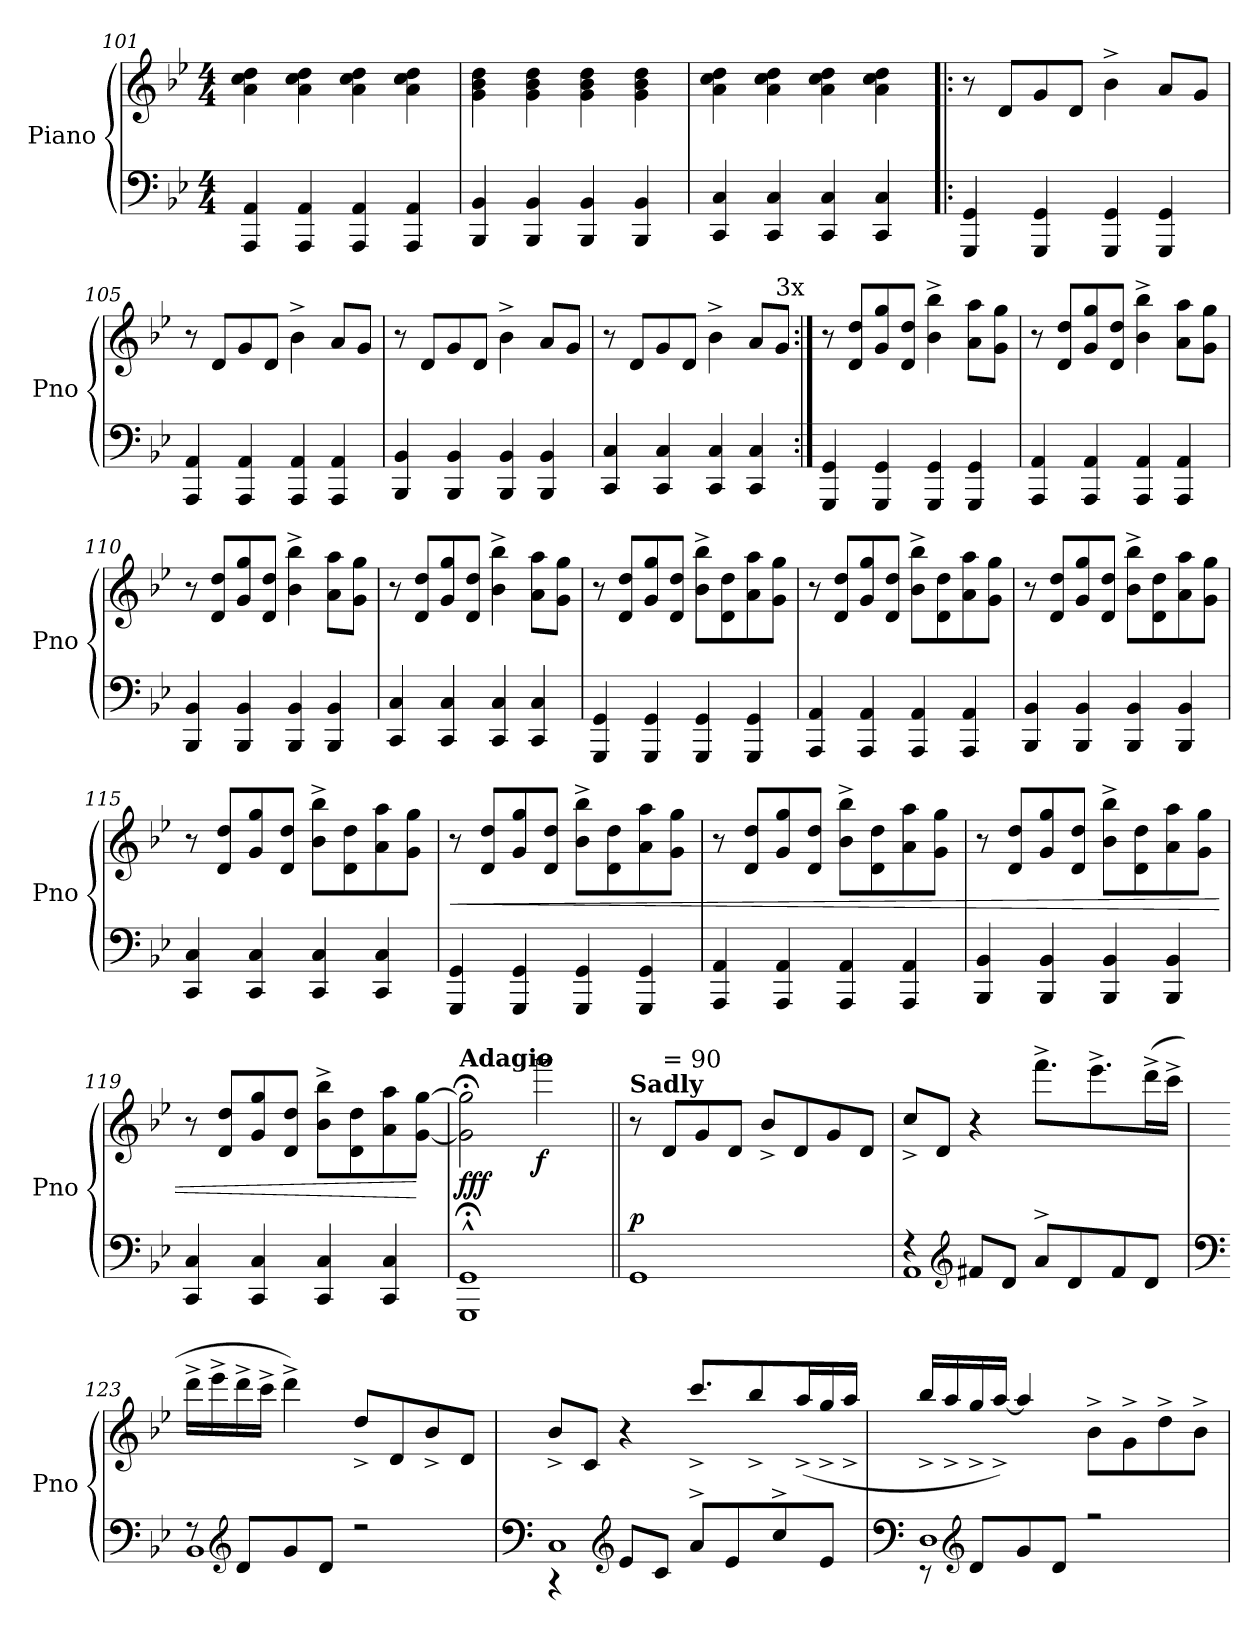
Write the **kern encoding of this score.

**kern	**kern	**dynam
*part1	*part1	*part1
*staff2	*staff1	*staff1/2
*I"Piano	*	*
*I'Pno	*	*
*clefF4	*clefG2	*
*k[b-e-]	*k[b-e-]	*
*B-:	*B-:	*
*M4/4	*M4/4	*
=101	=101	=101
4AAA/ 4AA/	4a\ 4cc\ 4dd\	.
4AAA/ 4AA/	4a\ 4cc\ 4dd\	.
4AAA/ 4AA/	4a\ 4cc\ 4dd\	.
4AAA/ 4AA/	4a\ 4cc\ 4dd\	.
=102	=102	=102
4BBB-/ 4BB-/	4g\ 4b-\ 4dd\	.
4BBB-/ 4BB-/	4g\ 4b-\ 4dd\	.
4BBB-/ 4BB-/	4g\ 4b-\ 4dd\	.
4BBB-/ 4BB-/	4g\ 4b-\ 4dd\	.
=103	=103	=103
4CC/ 4C/	4a\ 4cc\ 4dd\	.
4CC/ 4C/	4a\ 4cc\ 4dd\	.
4CC/ 4C/	4a\ 4cc\ 4dd\	.
4CC/ 4C/	4a\ 4cc\ 4dd\	.
=104!|:	=104!|:	=104!|:
4GGG/ 4GG/	8r	.
.	8d/L	.
4GGG/ 4GG/	8g/	.
.	8d/J	.
4GGG/ 4GG/	4b-^\	.
4GGG/ 4GG/	8a/L	.
.	8g/J	.
=105	=105	=105
4AAA/ 4AA/	8r	.
.	8d/L	.
4AAA/ 4AA/	8g/	.
.	8d/J	.
4AAA/ 4AA/	4b-^\	.
4AAA/ 4AA/	8a/L	.
.	8g/J	.
=106	=106	=106
4BBB-/ 4BB-/	8r	.
.	8d/L	.
4BBB-/ 4BB-/	8g/	.
.	8d/J	.
4BBB-/ 4BB-/	4b-^\	.
4BBB-/ 4BB-/	8a/L	.
.	8g/J	.
=107	=107	=107
4CC/ 4C/	8r	.
.	8d/L	.
4CC/ 4C/	8g/	.
.	8d/J	.
4CC/ 4C/	4b-^\	.
4CC/ 4C/	8a/L	.
!	!LO:TX:a:t=3x	!
.	8g/J	.
=108:|!	=108:|!	=108:|!
4GGG/ 4GG/	8r	.
.	8d/ 8dd/L	.
4GGG/ 4GG/	8g/ 8gg/	.
.	8d/ 8dd/J	.
4GGG/ 4GG/	4b-\^ 4bb-\^	.
4GGG/ 4GG/	8a\ 8aa\L	.
.	8g\ 8gg\J	.
=109	=109	=109
4AAA/ 4AA/	8r	.
.	8d/ 8dd/L	.
4AAA/ 4AA/	8g/ 8gg/	.
.	8d/ 8dd/J	.
4AAA/ 4AA/	4b-\^ 4bb-\^	.
4AAA/ 4AA/	8a\ 8aa\L	.
.	8g\ 8gg\J	.
=110	=110	=110
4BBB-/ 4BB-/	8r	.
.	8d/ 8dd/L	.
4BBB-/ 4BB-/	8g/ 8gg/	.
.	8d/ 8dd/J	.
4BBB-/ 4BB-/	4b-\^ 4bb-\^	.
4BBB-/ 4BB-/	8a\ 8aa\L	.
.	8g\ 8gg\J	.
=111	=111	=111
4CC/ 4C/	8r	.
.	8d/ 8dd/L	.
4CC/ 4C/	8g/ 8gg/	.
.	8d/ 8dd/J	.
4CC/ 4C/	4b-\^ 4bb-\^	.
4CC/ 4C/	8a\ 8aa\L	.
.	8g\ 8gg\J	.
=112	=112	=112
4GGG/ 4GG/	8r	.
.	8d/ 8dd/L	.
4GGG/ 4GG/	8g/ 8gg/	.
.	8d/ 8dd/J	.
4GGG/ 4GG/	8b-\^ 8bb-\^L	.
.	8d\ 8dd\	.
4GGG/ 4GG/	8a\ 8aa\	.
.	8g\ 8gg\J	.
=113	=113	=113
4AAA/ 4AA/	8r	.
.	8d/ 8dd/L	.
4AAA/ 4AA/	8g/ 8gg/	.
.	8d/ 8dd/J	.
4AAA/ 4AA/	8b-\^ 8bb-\^L	.
.	8d\ 8dd\	.
4AAA/ 4AA/	8a\ 8aa\	.
.	8g\ 8gg\J	.
=114	=114	=114
4BBB-/ 4BB-/	8r	.
.	8d/ 8dd/L	.
4BBB-/ 4BB-/	8g/ 8gg/	.
.	8d/ 8dd/J	.
4BBB-/ 4BB-/	8b-\^ 8bb-\^L	.
.	8d\ 8dd\	.
4BBB-/ 4BB-/	8a\ 8aa\	.
.	8g\ 8gg\J	.
=115	=115	=115
4CC/ 4C/	8r	.
.	8d/ 8dd/L	.
4CC/ 4C/	8g/ 8gg/	.
.	8d/ 8dd/J	.
4CC/ 4C/	8b-\^ 8bb-\^L	.
.	8d\ 8dd\	.
4CC/ 4C/	8a\ 8aa\	.
.	8g\ 8gg\J	.
=116	=116	=116
!	!	!LO:HP:b
4GGG/ 4GG/	8r	<
.	8d/ 8dd/L	.
4GGG/ 4GG/	8g/ 8gg/	.
.	8d/ 8dd/J	.
4GGG/ 4GG/	8b-\^ 8bb-\^L	.
.	8d\ 8dd\	.
4GGG/ 4GG/	8a\ 8aa\	.
.	8g\ 8gg\J	.
=117	=117	=117
4AAA/ 4AA/	8r	.
.	8d/ 8dd/L	.
4AAA/ 4AA/	8g/ 8gg/	.
.	8d/ 8dd/J	.
4AAA/ 4AA/	8b-\^ 8bb-\^L	.
.	8d\ 8dd\	.
4AAA/ 4AA/	8a\ 8aa\	.
.	8g\ 8gg\J	.
=118	=118	=118
4BBB-/ 4BB-/	8r	.
.	8d/ 8dd/L	.
4BBB-/ 4BB-/	8g/ 8gg/	.
.	8d/ 8dd/J	.
4BBB-/ 4BB-/	8b-\^ 8bb-\^L	.
.	8d\ 8dd\	.
4BBB-/ 4BB-/	8a\ 8aa\	.
.	8g\ 8gg\J	.
=119	=119	=119
4CC/ 4C/	8r	.
.	8d/ 8dd/L	.
4CC/ 4C/	8g/ 8gg/	.
.	8d/ 8dd/J	.
4CC/ 4C/	8b-\^ 8bb-\^L	.
.	8d\ 8dd\	.
4CC/ 4C/	8a\ 8aa\	.
.	[8g\ [8gg\J	[
=120	=120	=120
!	!LO:TX:a:B:t=Adagio	!
!	!	!LO:DY:b
1GGG;<^^ 1GG;<^^	2g\];< 2gg\];<	fff
!	!	!LO:DY:b
.	2ggg\	f
=121||	=121||	=121||
!	!LO:TX:a:B:t=Sadly	!
!	!	!LO:DY:a=2
1GG	8r	p
!	!LO:TX:a:t== 90	!
.	8d/L	.
.	8g/	.
.	8d/J	.
.	8b-^/L	.
.	8d/	.
.	8g/	.
.	8d/J	.
=122	=122	=122
*^	*	*
4rF	1AA	8cc^/L	.
.	.	8d/J	.
*clefG2	*	*	*
8f#X/L	.	4r	.
8d/J	.	.	.
8a^/L	.	8.fff^\L	.
8d/	.	.	.
.	.	8.eee-^\	.
8f#/	.	.	.
8d/J	.	(>16ddd^\L	.
.	.	16ccc^\JJ	.
=123	=123	=123	=123
*clefF4	*	*	*
8rF	1BB-	16ddd^\LL	.
.	.	16eee-^\	.
*clefG2	*	*	*
8d/L	.	16ddd^\	.
.	.	16ccc^\JJ	.
8g/	.	4ddd^\)	.
8d/J	.	.	.
2r	.	8dd^/L	.
.	.	8d/	.
.	.	8b-^/	.
.	.	8d/J	.
=124	=124	=124	=124
*clefF4	*	*	*
4rCC	1C	8b-^/L	.
.	.	8c/J	.
*clefG2	*	*	*
8e-/L	.	4r	.
8c/J	.	.	.
8a^/L	.	8.ccc^/L	.
8e-/	.	.	.
.	.	8bb-^/	.
8cc^/	.	.	.
.	.	(<16aa^/L	.
8e-/J	.	16gg^/	.
.	.	16aa^/JJ	.
=125	=125	=125	=125
*clefF4	*	*	*
8rEE	1D	16bb-^/LL	.
.	.	16aa^/	.
*clefG2	*	*	*
8d/L	.	16gg^/	.
.	.	[16aa^/JJ)	.
8g/	.	4aa/]	.
8d/J	.	.	.
2r	.	8b-^\L	.
.	.	8g^\	.
.	.	8dd^\	.
.	.	8b-^\J	.
*v	*v	*	*
=	=	=
*-	*-	*-
